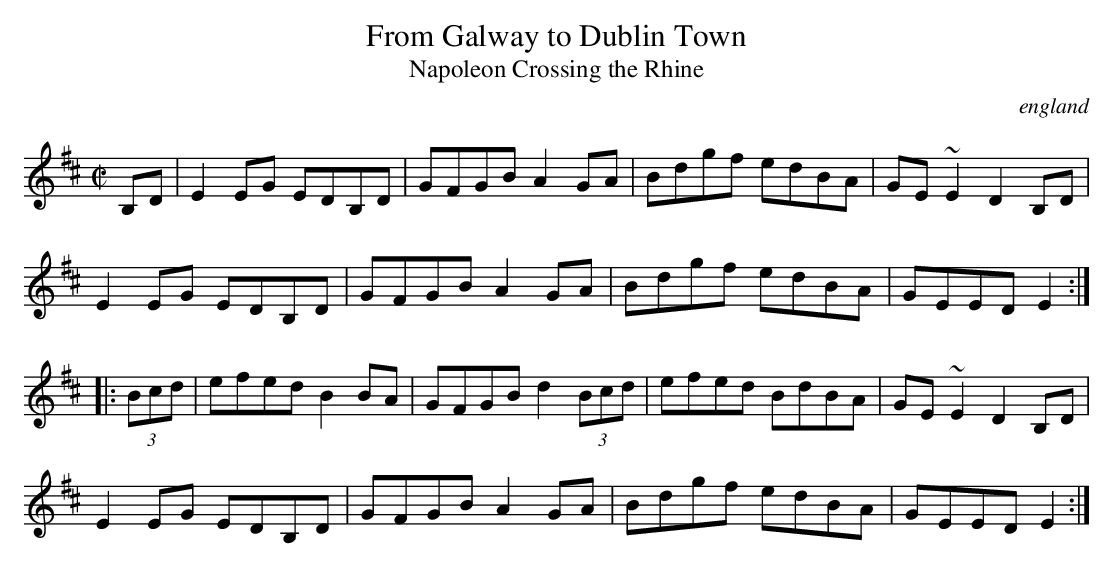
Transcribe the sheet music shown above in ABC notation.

X:1
T:From Galway to Dublin Town
T:Napoleon Crossing the Rhine
O:england
M:C|
K:Edor
B,D|E2EG EDB,D|GFGB A2GA|Bdgf edBA|GE~E2 D2B,D|
E2EG EDB,D|GFGB A2GA|Bdgf edBA|GEED E2:|
|:(3Bcd|efed B2BA|GFGB d2 (3Bcd|efed BdBA|GE~E2 D2B,D|
E2EG EDB,D|GFGB A2GA|Bdgf edBA|GEED E2:|
